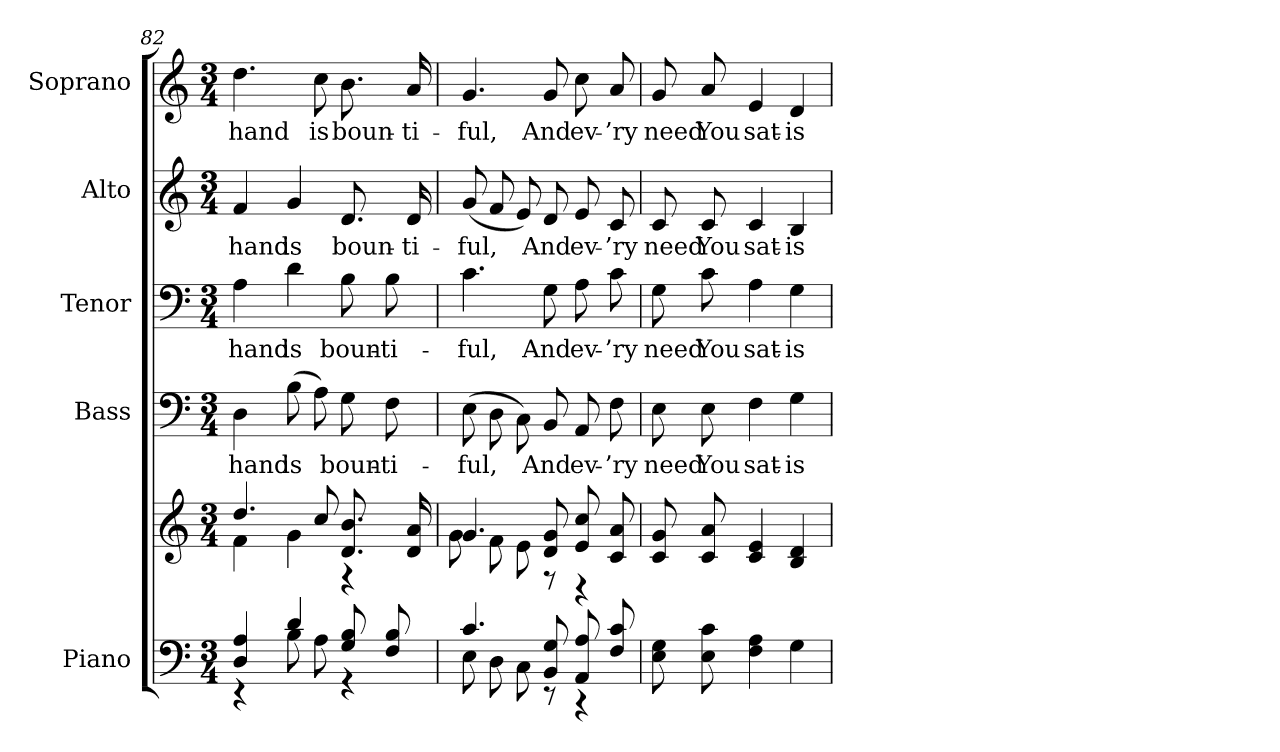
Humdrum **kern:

**kern	**kern	**kern	**text	**kern	**text	**kern	**text	**kern	**text
*part5	*part5	*part4	*part4	*part3	*part3	*part2	*part2	*part1	*part1
*staff6	*staff5	*staff4	*staff4	*staff3	*staff3	*staff2	*staff2	*staff1	*staff1
*I"Piano	*	*I"Bass	*	*I"Tenor	*	*I"Alto	*	*I"Soprano	*
*I'Pno.	*	*I'B.	*	*I'T.	*	*I'A.	*	*I'S.	*
*clefF4	*clefG2	*clefF4	*	*clefF4	*	*clefG2	*	*clefG2	*
*k[]	*k[]	*k[]	*	*k[]	*	*k[]	*	*k[]	*
*C:	*C:	*C:	*	*C:	*	*C:	*	*C:	*
*M3/4	*M3/4	*M3/4	*	*M3/4	*	*M3/4	*	*M3/4	*
=82	=82	=82	=82	=82	=82	=82	=82	=82	=82
*^	*^	*	*	*	*	*	*	*	*
!	!	!	!	!	!LO:LY:b:color=#000000	!	!	!	!	!	!
!	!	!	!	!	!	!	!LO:LY:b:color=#000000	!	!	!	!
!	!	!	!	!	!	!	!	!	!LO:LY:b:color=#000000	!	!
!	!	!	!	!	!	!	!	!	!	!	!LO:LY:b:color=#000000
4Di/ 4Ai	4r	4.ddi/	4fi\	4Di\	hand	4Ai\	hand	4fi/	hand	4.ddi\	hand
!	!	!	!	!	!LO:LY:b:color=#000000	!	!	!	!	!	!
!	!	!	!	!	!	!	!LO:LY:b:color=#000000	!	!	!	!
!	!	!	!	!	!	!	!	!	!LO:LY:b:color=#000000	!	!
4di/	8Bi\	.	4gi\	(8Bi\	is	4di\	is	4gi/	is	.	.
!	!	!	!	!	!	!	!	!	!	!	!LO:LY:b:color=#000000
.	8Ai\	8cci/	.	8Ai\)	.	.	.	.	.	8cci\	is
!	!	!	!	!	!LO:LY:b:color=#000000	!	!	!	!	!	!
!	!	!	!	!	!	!	!LO:LY:b:color=#000000	!	!	!	!
!	!	!	!	!	!	!	!	!	!LO:LY:b:color=#000000	!	!
!	!	!	!	!	!	!	!	!	!	!	!LO:LY:b:color=#000000
8Gi/ 8Bi	4r	8.di/ 8.bi	4r	8Gi\	boun-	8Bi\	boun-	8.di/	boun-	8.bi\	boun-
!	!	!	!	!	!LO:LY:b:color=#000000	!	!	!	!	!	!
!	!	!	!	!	!	!	!LO:LY:b:color=#000000	!	!	!	!
8Fi/ 8Bi	.	.	.	8Fi\	-ti-	8Bi\	-ti-	.	.	.	.
!	!	!	!	!	!	!	!	!	!LO:LY:b:color=#000000	!	!
!	!	!	!	!	!	!	!	!	!	!	!LO:LY:b:color=#000000
.	.	16di/ 16ai	.	.	.	.	.	16di/	-ti-	16ai/	-ti-
!!LO:PB:g=z
=83	=83	=83	=83	=83	=83	=83	=83	=83	=83	=83	=83
!	!	!	!	!	!LO:LY:b:color=#000000	!	!	!	!	!	!
!	!	!	!	!	!	!	!LO:LY:b:color=#000000	!	!	!	!
!	!	!	!	!	!	!	!	!	!LO:LY:b:color=#000000	!	!
!	!	!	!	!	!	!	!	!	!	!	!LO:LY:b:color=#000000
4.ci/	8Ei\	4.gi/	8gi\	(8Ei\	-ful,	4.ci\	-ful,	(8gi/	-ful,	4.gi/	-ful,
.	8Di\	.	8fi\	8Di\	.	.	.	8fi/	.	.	.
.	8Ci\	.	8ei\	8Ci\)	.	.	.	8ei/)	.	.	.
!	!	!	!	!	!LO:LY:b:color=#000000	!	!	!	!	!	!
!	!	!	!	!	!	!	!LO:LY:b:color=#000000	!	!	!	!
!	!	!	!	!	!	!	!	!	!LO:LY:b:color=#000000	!	!
!	!	!	!	!	!	!	!	!	!	!	!LO:LY:b:color=#000000
8BBi/ 8Gi	8r	8di/ 8gi	8r	8BBi/	And	8Gi\	And	8di/	And	8gi/	And
!	!	!	!	!	!LO:LY:b:color=#000000	!	!	!	!	!	!
!	!	!	!	!	!	!	!LO:LY:b:color=#000000	!	!	!	!
!	!	!	!	!	!	!	!	!	!LO:LY:b:color=#000000	!	!
!	!	!	!	!	!	!	!	!	!	!	!LO:LY:b:color=#000000
8AAi/ 8Ai	4r	8ei/ 8cci	4r	8AAi/	ev-	8Ai\	ev-	8ei/	ev-	8cci\	ev-
!	!	!	!	!	!LO:LY:b:color=#000000	!	!	!	!	!	!
!	!	!	!	!	!	!	!LO:LY:b:color=#000000	!	!	!	!
!	!	!	!	!	!	!	!	!	!LO:LY:b:color=#000000	!	!
!	!	!	!	!	!	!	!	!	!	!	!LO:LY:b:color=#000000
8Fi/ 8ci	.	8ci/ 8ai	.	8Fi\	-’ry	8ci\	-’ry	8ci/	-’ry	8ai/	-’ry
*v	*v	*	*	*	*	*	*	*	*	*	*
*	*v	*v	*	*	*	*	*	*	*	*
=84	=84	=84	=84	=84	=84	=84	=84	=84	=84
!	!	!	!LO:LY:b:color=#000000	!	!	!	!	!	!
!	!	!	!	!	!LO:LY:b:color=#000000	!	!	!	!
!	!	!	!	!	!	!	!LO:LY:b:color=#000000	!	!
!	!	!	!	!	!	!	!	!	!LO:LY:b:color=#000000
8Ei\ 8Gi	8ci/ 8gi	8Ei\	need	8Gi\	need	8ci/	need	8gi/	need
!	!	!	!LO:LY:b:color=#000000	!	!	!	!	!	!
!	!	!	!	!	!LO:LY:b:color=#000000	!	!	!	!
!	!	!	!	!	!	!	!LO:LY:b:color=#000000	!	!
!	!	!	!	!	!	!	!	!	!LO:LY:b:color=#000000
8Ei\ 8ci	8ci/ 8ai	8Ei\	You	8ci\	You	8ci/	You	8ai/	You
!	!	!	!LO:LY:b:color=#000000	!	!	!	!	!	!
!	!	!	!	!	!LO:LY:b:color=#000000	!	!	!	!
!	!	!	!	!	!	!	!LO:LY:b:color=#000000	!	!
!	!	!	!	!	!	!	!	!	!LO:LY:b:color=#000000
4Fi\ 4Ai	4ci/ 4ei	4Fi\	sat-	4Ai\	sat-	4ci/	sat-	4ei/	sat-
!	!	!	!LO:LY:b:color=#000000	!	!	!	!	!	!
!	!	!	!	!	!LO:LY:b:color=#000000	!	!	!	!
!	!	!	!	!	!	!	!LO:LY:b:color=#000000	!	!
!	!	!	!	!	!	!	!	!	!LO:LY:b:color=#000000
4Gi\	4Bi/ 4di	4Gi\	-is-	4Gi\	-is-	4Bi/	-is-	4di/	-is-
=	=	=	=	=	=	=	=	=	=
*-	*-	*-	*-	*-	*-	*-	*-	*-	*-
